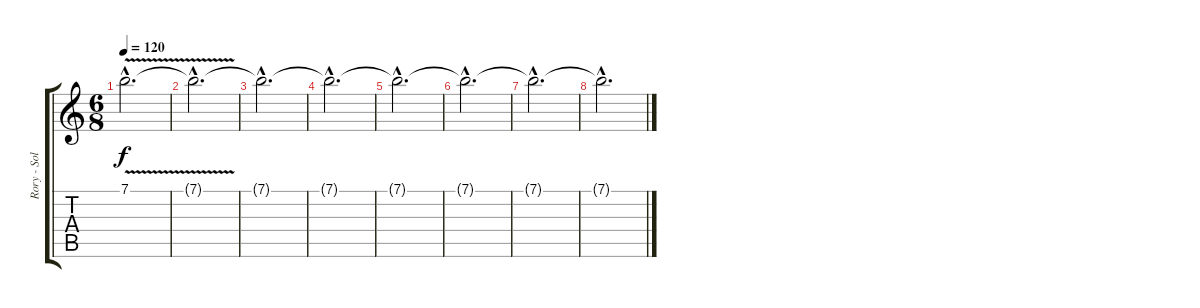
\track ("Rory - Solo Guitar/Chords" "Rory - Sol") {instrument overdrivenguitar}
\staff {score tabs}
\tuning (E4 B3 G3 D3 A2 E2) {hide}
\ts (6 8)
\tempo 120
\clef g2
\ks c
7.1{v hac}.2{d dy f} |
7.1{hac t}.2{d} |
7.1{hac t}.2{d} |
7.1{hac t}.2{d} |
7.1{hac t}.2{d} |
7.1{hac t}.2{d} |
7.1{hac t}.2{d} |
7.1{hac t}.2{d}
